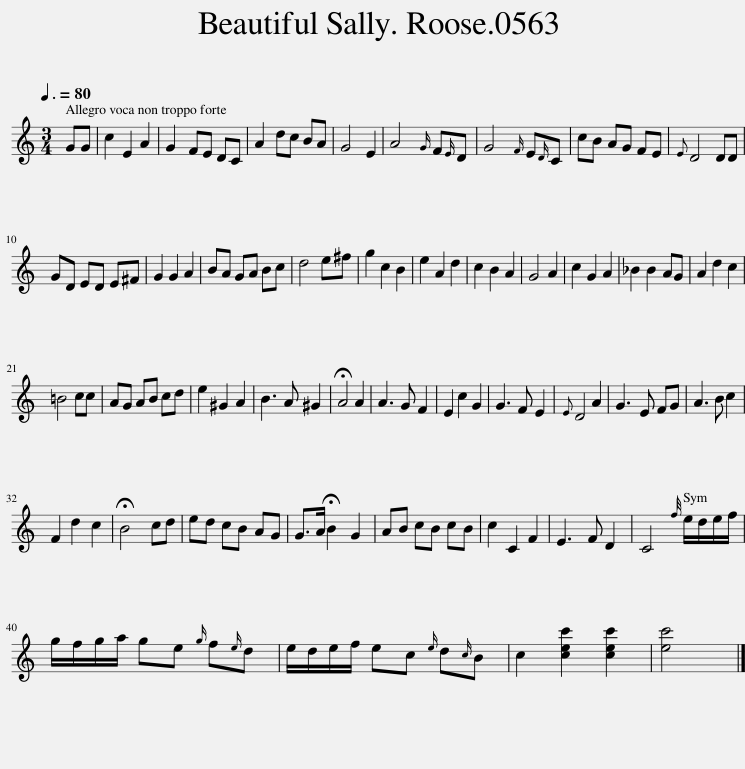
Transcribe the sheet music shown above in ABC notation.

X:1
L:1/8
Q:3/8=80
M:3/4
I:linebreak $
K:C
V:1 treble
V:1
 GG | c2 E2 A2 | G2 FE DC | A2 dc BA | G4 E2 | %5
 A4{G} F{E}D | G4{F} E{D}C | cB AG FE |{E} D4 DD |$ GD ED E^F | %10
 G2 G2 A2 | BA GA Bc | d4 e^f | g2 c2 B2 | e2 A2 d2 | %15
 c2 B2 A2 | G4 A2 | c2 G2 A2 | _B2 B2 AG | A2 d2 c2 |$ %20
 =B4 cc | AG AB cd | e2 ^G2 A2 | B3 A ^G2 | !fermata!A4 A2 | %25
 A3 G F2 | E2 c2 G2 | G3 F E2 |{E} D4 A2 | G3 E FG | %30
 A3 B c2 |$ F2 d2 c2 | !fermata!B4 cd | ed cB AG | G>A !fermata!B2 G2 | %35
 AB cB cB | c2 C2 F2 | E3 F D2 | C4{f} e/d/e/f/ |$ g/f/g/a/ ge{g} f{e}d | %40
 e/d/e/f/ ec{e} d{c}B | c2 [cec']2 [cec']2 | [ec']4 |] %43
